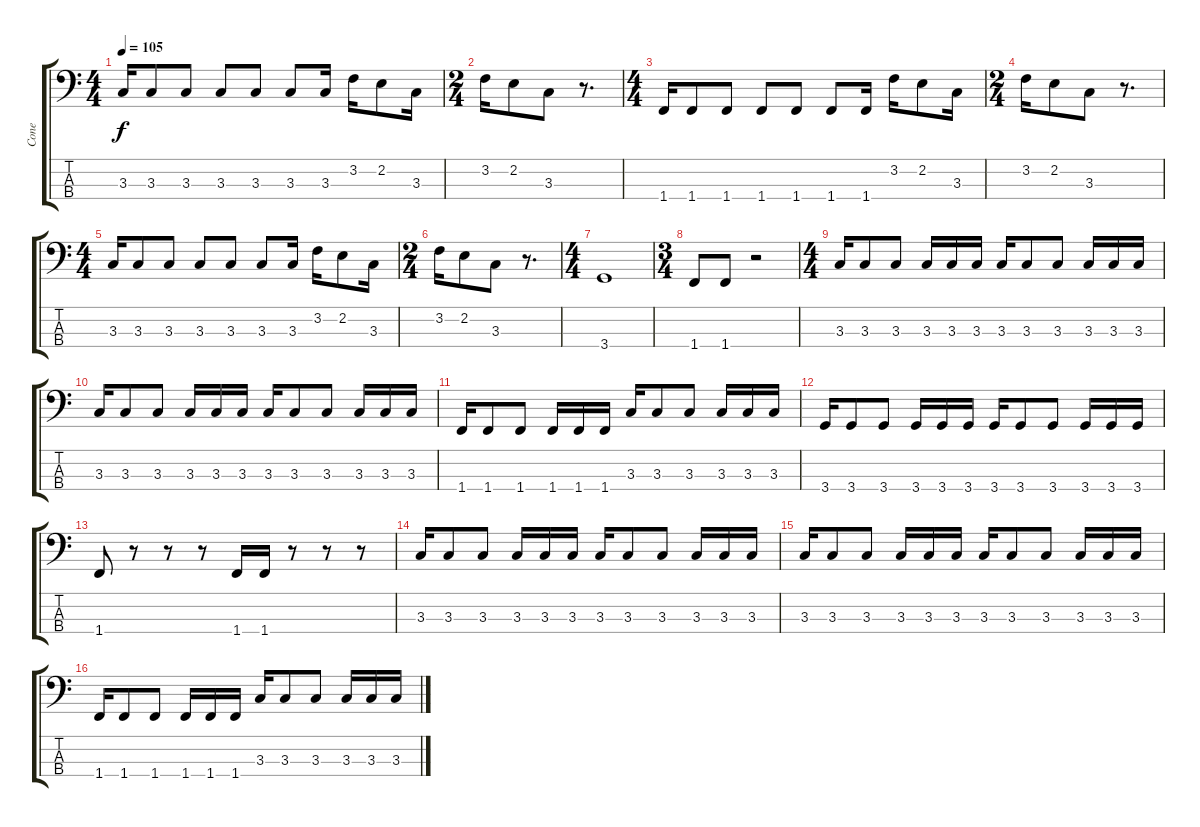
\track ("Cone" "Cone") {instrument electricbasspick}
\staff {score tabs}
\tuning (G2 D2 A1 E1) {hide}
\ts (4 4)
\tempo 105
\clef f4
\ks c
3.3.16{dy f instrument electricbasspick} 3.3.8 3.3.8 3.3.8 3.3.8 3.3.8 3.3.16 3.2.16 2.2.8 3.3.16 |
\ts (2 4)
3.2.16 2.2.8 3.3.8 r.8{d} |
\ts (4 4)
1.4.16 1.4.8 1.4.8 1.4.8 1.4.8 1.4.8 1.4.16 3.2.16 2.2.8 3.3.16 |
\ts (2 4)
3.2.16 2.2.8 3.3.8 r.8{d} |
\ts (4 4)
3.3.16 3.3.8 3.3.8 3.3.8 3.3.8 3.3.8 3.3.16 3.2.16 2.2.8 3.3.16 |
\ts (2 4)
3.2.16 2.2.8 3.3.8 r.8{d} |
\ts (4 4)
3.4.1 |
\ts (3 4)
1.4.8 1.4.8 r.2 |
\ts (4 4)
3.3.16 3.3.8 3.3.8 3.3.16 3.3.16 3.3.16 3.3.16 3.3.8 3.3.8 3.3.16 3.3.16 3.3.16 |
3.3.16 3.3.8 3.3.8 3.3.16 3.3.16 3.3.16 3.3.16 3.3.8 3.3.8 3.3.16 3.3.16 3.3.16 |
1.4.16 1.4.8 1.4.8 1.4.16 1.4.16 1.4.16 3.3.16 3.3.8 3.3.8 3.3.16 3.3.16 3.3.16 |
3.4.16 3.4.8 3.4.8 3.4.16 3.4.16 3.4.16 3.4.16 3.4.8 3.4.8 3.4.16 3.4.16 3.4.16 |
1.4.8 r.8 r.8 r.8 1.4.16 1.4.16 r.8 r.8 r.8 |
3.3.16 3.3.8 3.3.8 3.3.16 3.3.16 3.3.16 3.3.16 3.3.8 3.3.8 3.3.16 3.3.16 3.3.16 |
3.3.16 3.3.8 3.3.8 3.3.16 3.3.16 3.3.16 3.3.16 3.3.8 3.3.8 3.3.16 3.3.16 3.3.16 |
1.4.16 1.4.8 1.4.8 1.4.16 1.4.16 1.4.16 3.3.16 3.3.8 3.3.8 3.3.16 3.3.16 3.3.16
